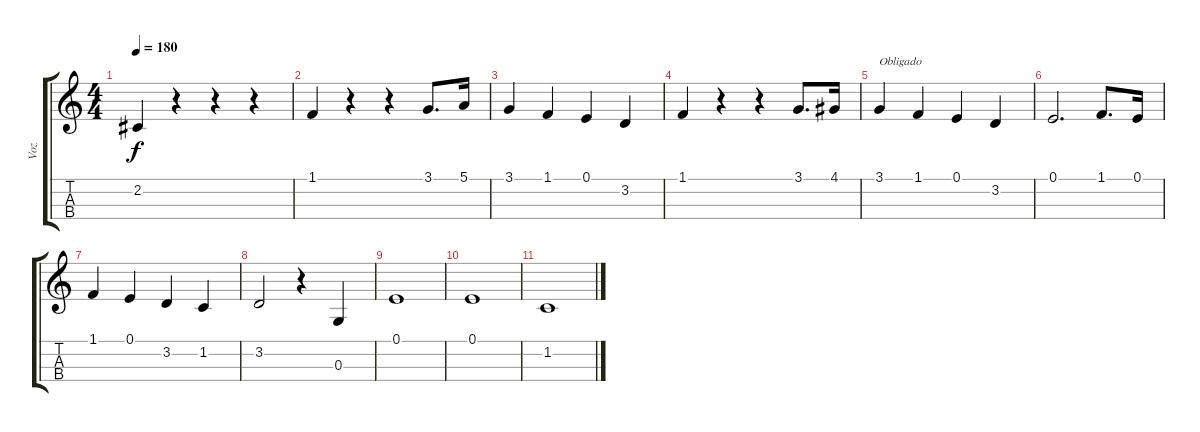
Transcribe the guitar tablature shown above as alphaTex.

\track ("Voz" "Voz") {instrument whistle}
\staff {score tabs}
\tuning (E4 B3 G3 D3) {hide}
\ts (4 4)
\tempo 180
\clef g2
\ks c
2.2.4{dy f} r.4 r.4 r.4 |
1.1.4 r.4 r.4 3.1.8{d} 5.1.16 |
3.1.4 1.1.4 0.1.4 3.2.4 |
1.1.4 r.4 r.4 3.1.8{d} 4.1.16 |
3.1.4{txt "Obligado"} 1.1.4 0.1.4 3.2.4 |
0.1.2{d} 1.1.8{d} 0.1.16 |
1.1.4 0.1.4 3.2.4 1.2.4 |
3.2.2 r.4 0.3.4 |
0.1.1 |
0.1.1 |
1.2.1
